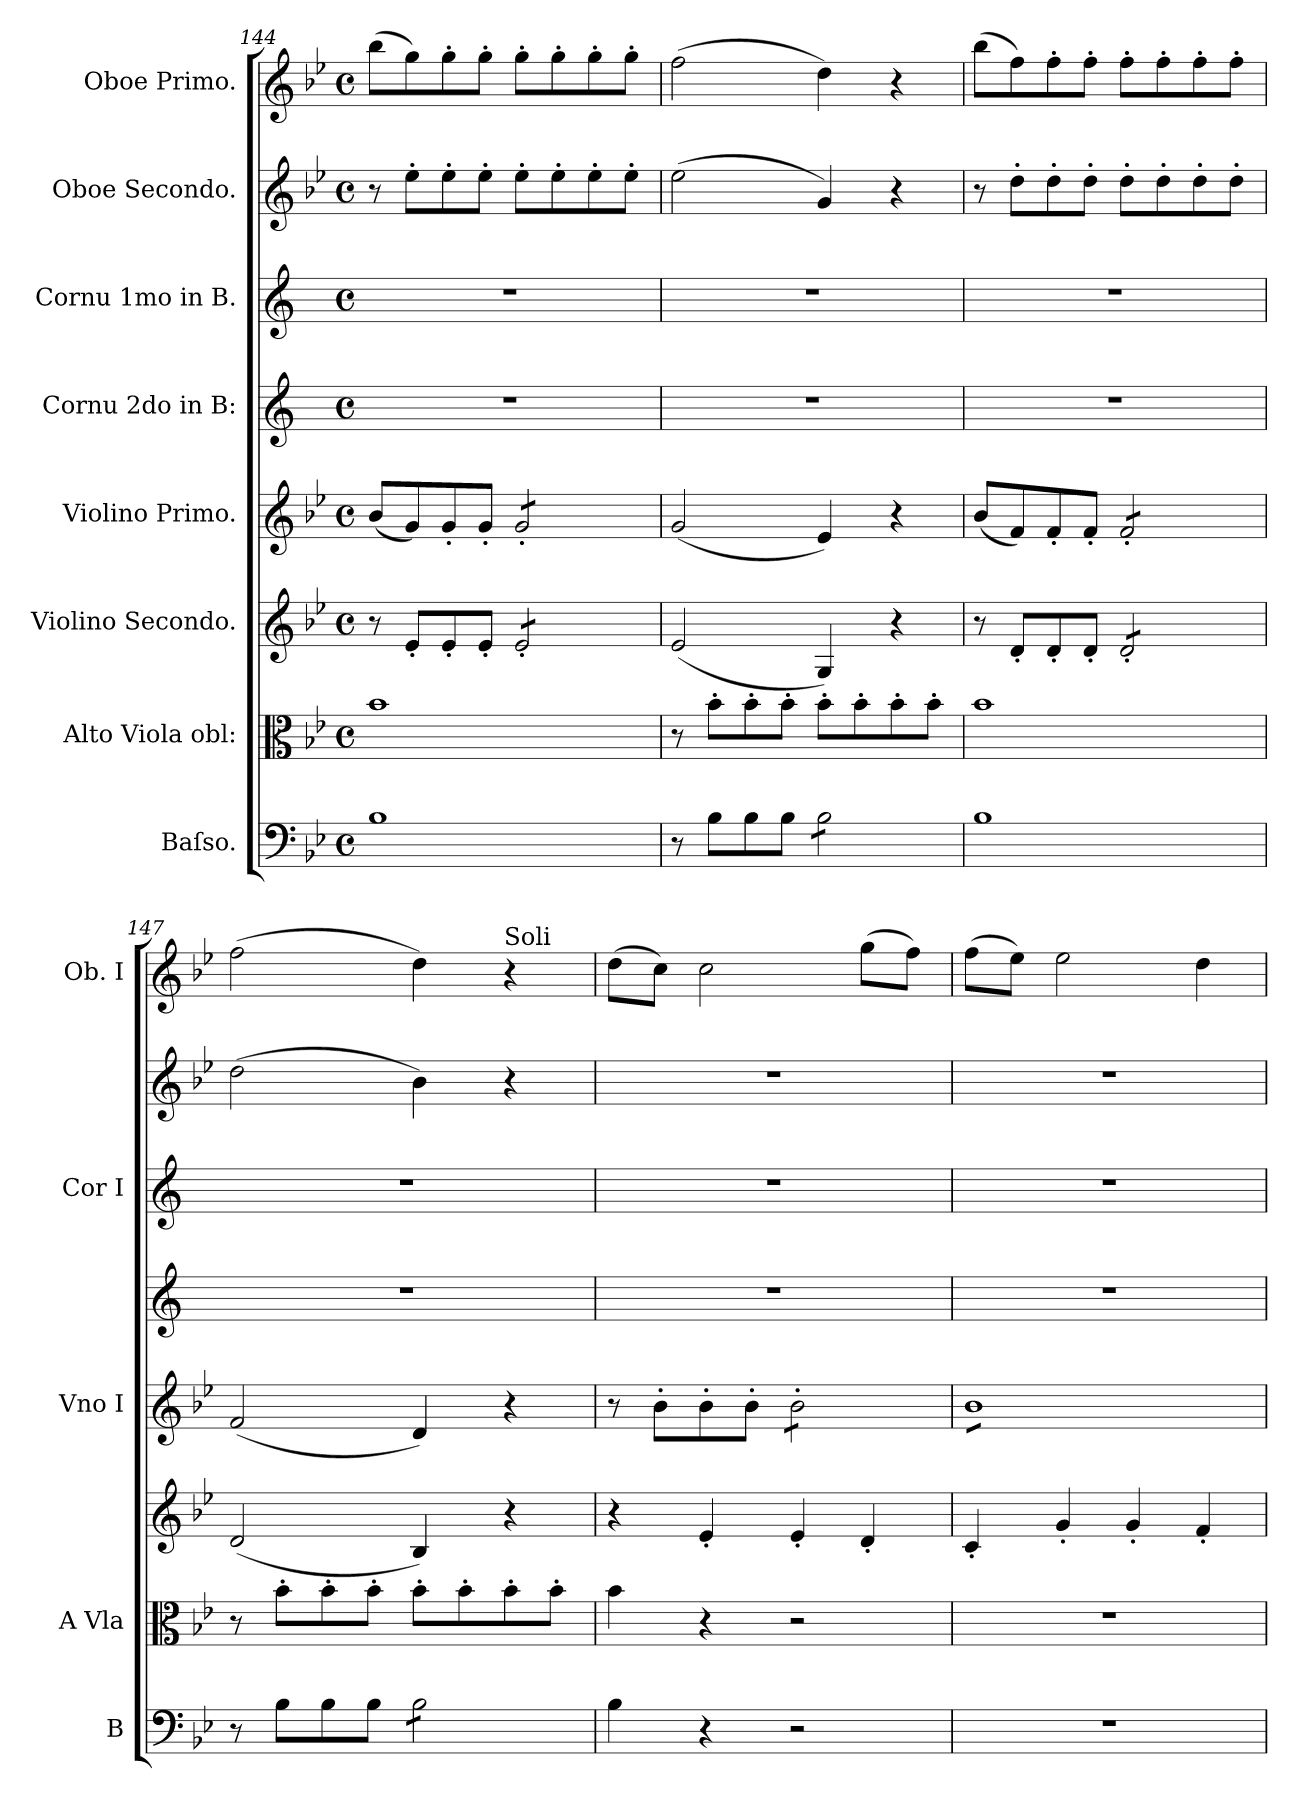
**kern	**dynam	**kern	**kern	**kern	**dynam	**kern	**kern	**kern	**kern
*part8	*part8	*part7	*part6	*part5	*part5	*part4	*part3	*part2	*part1
*staff8	*staff8	*staff7	*staff6	*staff5	*staff5	*staff4	*staff3	*staff2	*staff1
*I"Baſso.	*	*I"Alto Viola obl:	*I"Violino Secondo.	*I"Violino Primo.	*	*I"Cornu 2do in B:	*I"Cornu 1mo in B.	*I"Oboe Secondo.	*I"Oboe Primo.
*I'B	*	*I'A Vla	*	*I'Vno I	*	*	*I'Cor I	*	*I'Ob. I
*clefF4	*	*clefC3	*clefG2	*clefG2	*	*clefG2	*clefG2	*clefG2	*clefG2
*	*	*	*	*	*	*ITrd1c2	*ITrd1c2	*	*
*k[b-e-]	*	*k[b-e-]	*k[b-e-]	*k[b-e-]	*	*k[b-e-]	*k[b-e-]	*k[b-e-]	*k[b-e-]
*B-:	*	*B-:	*B-:	*B-:	*	*B-:	*B-:	*B-:	*B-:
*M4/4	*	*M4/4	*M4/4	*M4/4	*	*M4/4	*M4/4	*M4/4	*M4/4
*met(c)	*	*met(c)	*met(c)	*met(c)	*	*met(c)	*met(c)	*met(c)	*met(c)
=144	=144	=144	=144	=144	=144	=144	=144	=144	=144
1B-	.	1b-	8r	(8b-/L	.	1r	1r	8r	(8bb-\L
.	.	.	8e-'/L	8g/)	.	.	.	8ee-'\L	8gg\)
.	.	.	8e-'/	8g'/	.	.	.	8ee-'\	8gg'\
.	.	.	8e-'/J	8g'/J	.	.	.	8ee-'\J	8gg'\J
!	!	!	!	!LO:TX:a:color=crimson:t=⚠	!	!	!	!	!
!	!	!	!LO:TX:a:color=crimson:t=⚠	!	!	!	!	!	!
*	*	*	*tremolo	*	*	*	*	*	*
*	*	*	*	*tremolo	*	*	*	*	*
.	.	.	8e-'/L	8g'/L	.	.	.	8ee-'\L	8gg'\L
.	.	.	8e-'/	8g'/	.	.	.	8ee-'\	8gg'\
.	.	.	8e-'/	8g'/	.	.	.	8ee-'\	8gg'\
.	.	.	8e-'/J	8g'/J	.	.	.	8ee-'\J	8gg'\J
*	*	*	*	*Xtremolo	*	*	*	*	*
*	*	*	*Xtremolo	*	*	*	*	*	*
=145	=145	=145	=145	=145	=145	=145	=145	=145	=145
8r	.	8r	(2e-/	(2g/	.	1r	1r	(2ee-\	(2ff\
8B-\L	.	8b-'\L	.	.	.	.	.	.	.
8B-\	.	8b-'\	.	.	.	.	.	.	.
8B-\J	.	8b-'\J	.	.	.	.	.	.	.
*tremolo	*	*	*	*	*	*	*	*	*
8B-\L	.	8b-'\L	4G/)	4e-/)	.	.	.	4g/)	4dd\)
8B-\	.	8b-'\	.	.	.	.	.	.	.
8B-\	.	8b-'\	4r	4r	.	.	.	4r	4r
8B-\J	.	8b-'\J	.	.	.	.	.	.	.
*Xtremolo	*	*	*	*	*	*	*	*	*
=146	=146	=146	=146	=146	=146	=146	=146	=146	=146
1B-	.	1b-	8r	(8b-/L	.	1r	1r	8r	(8bb-\L
.	.	.	8d'/L	8f/)	.	.	.	8dd'\L	8ff\)
.	.	.	8d'/	8f'/	.	.	.	8dd'\	8ff'\
.	.	.	8d'/J	8f'/J	.	.	.	8dd'\J	8ff'\J
!	!	!	!	!LO:TX:a:color=crimson:t=⚠	!	!	!	!	!
!	!	!	!LO:TX:a:color=crimson:t=⚠	!	!	!	!	!	!
*	*	*	*tremolo	*	*	*	*	*	*
*	*	*	*	*tremolo	*	*	*	*	*
.	.	.	8d'/L	8f'/L	.	.	.	8dd'\L	8ff'\L
.	.	.	8d'/	8f'/	.	.	.	8dd'\	8ff'\
.	.	.	8d'/	8f'/	.	.	.	8dd'\	8ff'\
.	.	.	8d'/J	8f'/J	.	.	.	8dd'\J	8ff'\J
*	*	*	*	*Xtremolo	*	*	*	*	*
*	*	*	*Xtremolo	*	*	*	*	*	*
=147	=147	=147	=147	=147	=147	=147	=147	=147	=147
8r	.	8r	(2d/	(2f/	.	1r	1r	(2dd\	(2ff\
8B-\L	.	8b-'\L	.	.	.	.	.	.	.
8B-\	.	8b-'\	.	.	.	.	.	.	.
8B-\J	.	8b-'\J	.	.	.	.	.	.	.
*tremolo	*	*	*	*	*	*	*	*	*
8B-\L	.	8b-'\L	4B-/)	4d/)	.	.	.	4b-\)	4dd\)
8B-\	.	8b-'\	.	.	.	.	.	.	.
!	!	!	!	!	!	!	!	!	!LO:TX:a:t=Soli
8B-\	.	8b-'\	4r	4r	.	.	.	4r	4r
8B-\J	.	8b-'\J	.	.	.	.	.	.	.
*Xtremolo	*	*	*	*	*	*	*	*	*
=148	=148	=148	=148	=148	=148	=148	=148	=148	=148
!	!	!	!	!	!LO:DY:b	!	!	!	!
4B-\	.	4b-\	4r	8r	po&colon;	1r	1r	1r	(8dd\L
.	.	.	.	8b-'\L	.	.	.	.	8cc\J)
4r	.	4r	4e-'/	8b-'\	.	.	.	.	2cc\
.	.	.	.	8b-'\J	.	.	.	.	.
!	!	!	!	!LO:TX:a:color=crimson:t=⚠	!	!	!	!	!
*	*	*	*	*tremolo	*	*	*	*	*
2r	.	2r	4e-'/	8b-'\L	.	.	.	.	.
.	.	.	.	8b-'\	.	.	.	.	.
.	.	.	4d'/	8b-'\	.	.	.	.	(8gg\L
.	.	.	.	8b-'\J	.	.	.	.	8ff\J)
=149	=149	=149	=149	=149	=149	=149	=149	=149	=149
!	!LO:DY:b	!	!	!	!	!	!	!	!
1r	for	1r	4c'/	8b-L	.	1r	1r	1r	(8ff\L
.	.	.	.	8b-	.	.	.	.	8ee-\J)
.	.	.	4g'/	8b-	.	.	.	.	2ee-\
.	.	.	.	8b-	.	.	.	.	.
.	.	.	4g'/	8b-	.	.	.	.	.
.	.	.	.	8b-	.	.	.	.	.
.	.	.	4f'/	8b-	.	.	.	.	4dd\
.	.	.	.	8b-J	.	.	.	.	.
*	*	*	*	*Xtremolo	*	*	*	*	*
=	=	=	=	=	=	=	=	=	=
*-	*-	*-	*-	*-	*-	*-	*-	*-	*-
